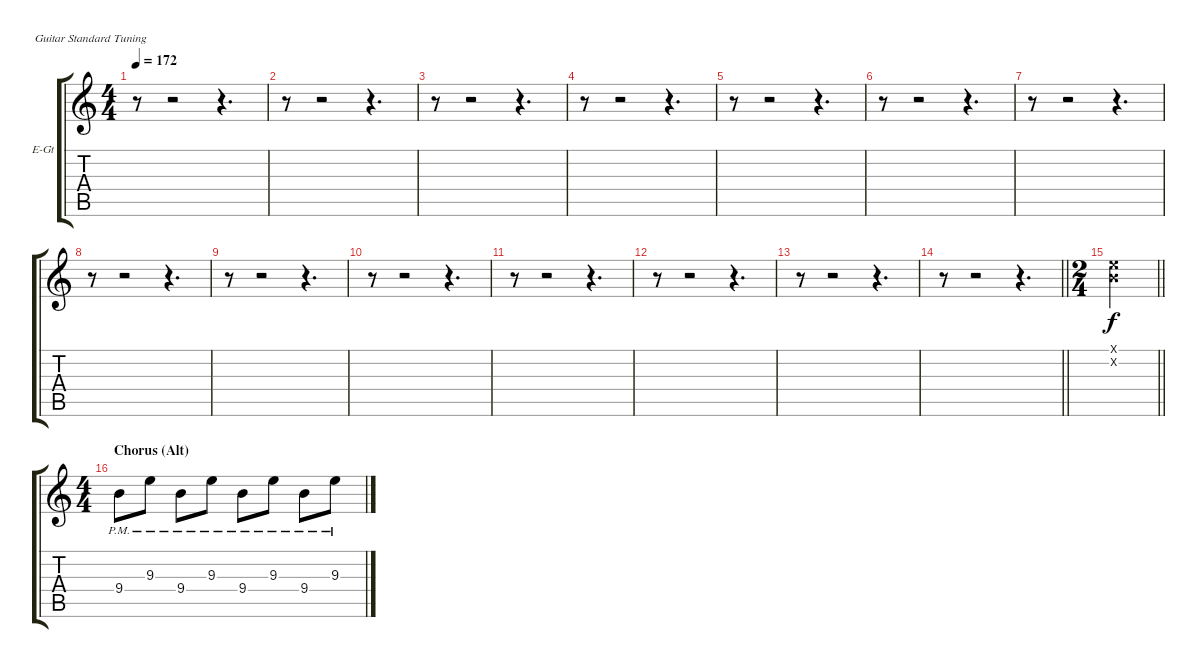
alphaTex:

\bracketExtendMode groupsimilarinstruments
\firstSystemTrackNameOrientation horizontal
\otherSystemsTrackNameOrientation horizontal
\track ("Guitar 2" "E-Gt") {instrument distortionguitar}
\staff {score tabs}
\tuning (E4 B3 G3 D3 A2 E2)
\ts (4 4)
\tempo 172
\clef g2
\ks c
r.8{dy f} r.2 r.4{d} |
r.8 r.2 r.4{d} |
r.8 r.2 r.4{d} |
r.8 r.2 r.4{d} |
r.8 r.2 r.4{d} |
r.8 r.2 r.4{d} |
r.8 r.2 r.4{d} |
r.8 r.2 r.4{d} |
r.8 r.2 r.4{d} |
r.8 r.2 r.4{d} |
r.8 r.2 r.4{d} |
r.8 r.2 r.4{d} |
r.8 r.2 r.4{d} |
\barLineRight lightlight
r.8 r.2 r.4{d} |
\ts (2 4)
\beaming (8 2 2)
\barLineRight lightlight
(0.1{x} 0.2{x}).2 |
\ts (4 4)
\beaming (8 2 2 2 2)
\section ("" "Chorus (Alt)")
9.4{pm}.8 9.3{pm}.8 9.4{pm}.8 9.3{pm}.8 9.4{pm}.8 9.3{pm}.8 9.4{pm}.8 9.3{pm}.8
